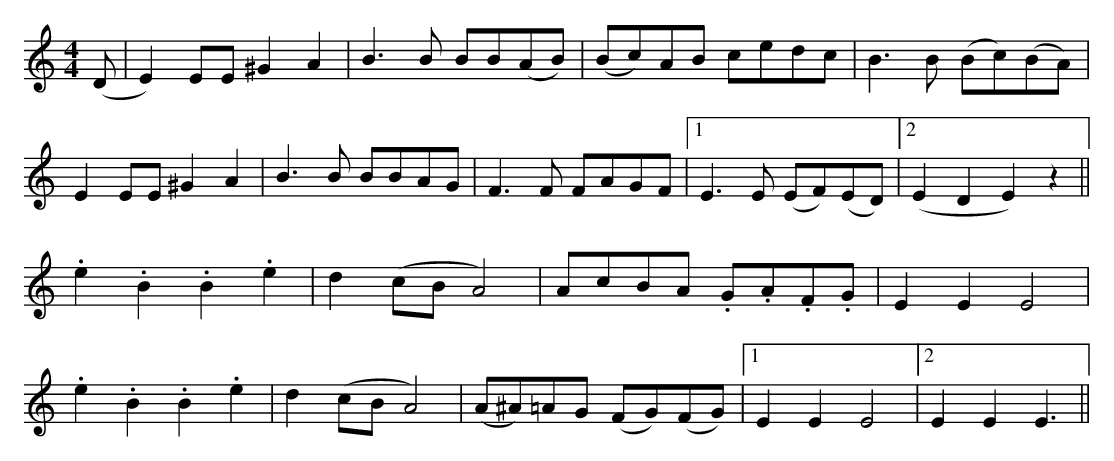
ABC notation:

X:1
M:4/4
K:C
(D|E2) EE ^G2 A2|B3 B BB(AB)|(Bc)AB cedc|B3 B (Bc)(BA)|
E2 EE ^G2 A2|B3 B BBAG|F3 F FAGF|1 E3 E (EF)(ED)|2 (E2 D2 E2) z2||
.e2 .B2 .B2 .e2|d2 (cB A4)|AcBA .G.A.F.G|E2 E2 E4|
.e2 .B2 .B2 .e2|d2 (cB A4)|(A^A)=AG (FG)(FG)|1 E2 E2 E4|2 E2 E2 E3||
